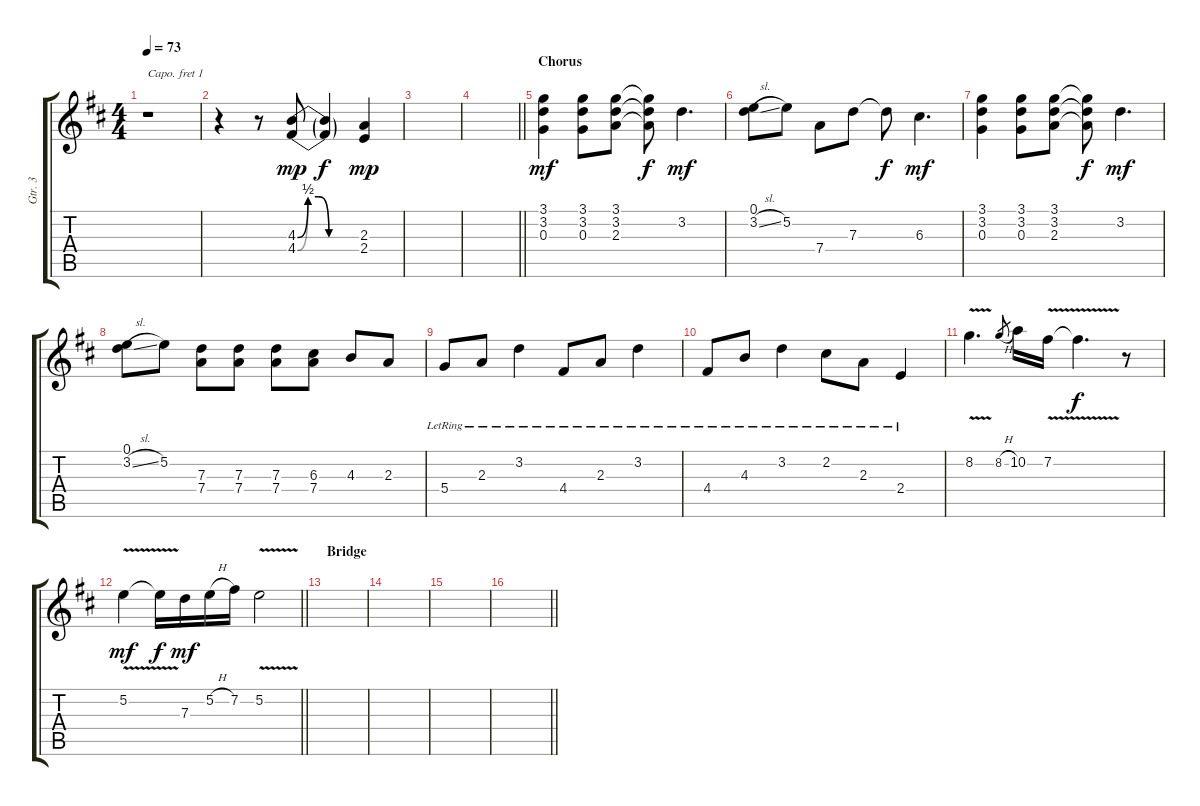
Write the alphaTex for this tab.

\track ("Gtr. 3" "Gtr. 3") {instrument distortionguitar}
\staff {score tabs}
\capo 1
\tuning (Eb4 Bb3 Gb3 Db3 Ab2 Db2) {hide}
\ts (4 4)
\tempo 73
\clef g2
\ks d
r.1{dy mp} |
r.4 r.8 (4.3{be (custom 0 0 10 2 20 2 30 0 60 0)} 4.4{be (custom 0 0 10 2 20 2 30 0 60 0)}).8 (4.3{t} 4.4{t}).4{dy f} (2.3 2.4).4{dy mp} |
|
\barLineRight lightlight
|
\section ("" "Chorus")
(3.1 3.2 0.3).4{dy mf} (3.1 3.2 0.3).8 (3.1 3.2 2.3).8 (3.1{t} 3.2{t} 2.3{t}).8{dy f} 3.2.4{d dy mf} |
(0.1 3.2{sl}).8 5.2.8 7.4.8 7.3.8 7.3{t}.8{dy f} 6.3.4{d dy mf} |
(3.1 3.2 0.3).4 (3.1 3.2 0.3).8 (3.1 3.2 2.3).8 (3.1{t} 3.2{t} 2.3{t}).8{dy f} 3.2.4{d dy mf} |
(0.1 3.2{sl}).8 5.2.8 (7.3 7.4).8 (7.3 7.4).8 (7.3 7.4).8 (6.3 7.4).8 4.3.8 2.3.8 |
5.4{lr}.8 2.3{lr}.8 3.2{lr}.4 4.4{lr}.8 2.3{lr}.8 3.2{lr}.4 |
4.4{lr}.8 4.3{lr}.8 3.2{lr}.4 2.2{lr}.8 2.3{lr}.8 2.4{lr}.4 |
8.2{v}.4{d} 8.2{h}.8{gr} 10.2.16 7.2{v}.16 7.2{t}.4{d dy f} r.8 |
\barLineRight lightlight
5.2{v}.4{dy mf} 5.2{t}.16{dy f} 7.3.16{dy mf} 5.2{h}.16 7.2.16 5.2{v}.2 |
\section ("" "Bridge")
|
|
|
\barLineRight lightlight
